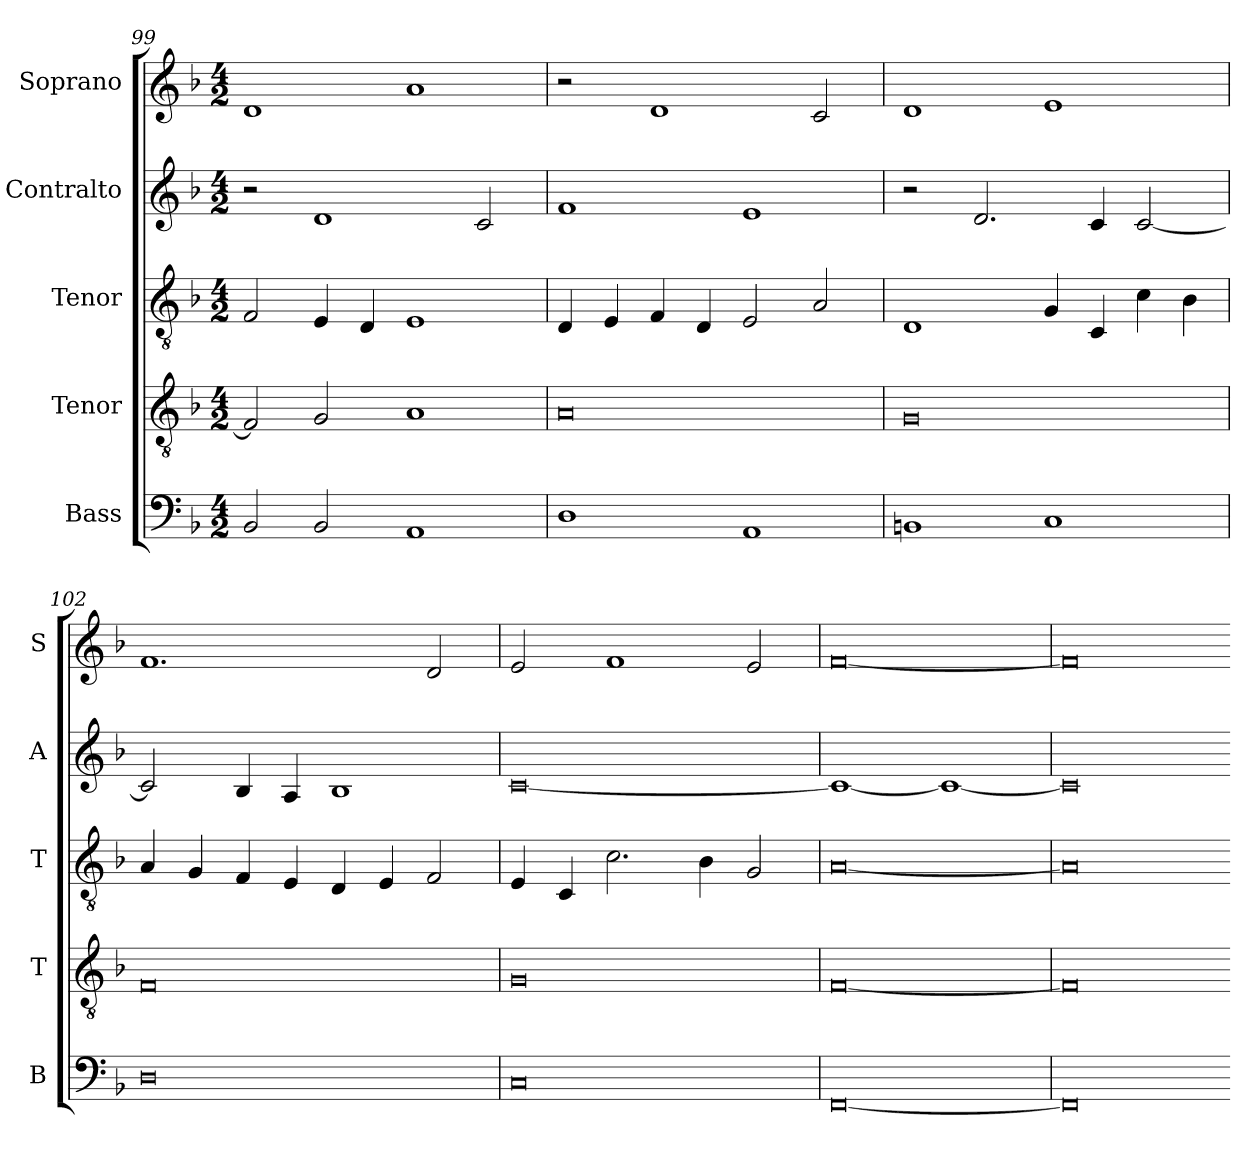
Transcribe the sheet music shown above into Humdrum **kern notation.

**kern	**kern	**kern	**kern	**kern
*part5	*part4	*part3	*part2	*part1
*staff5	*staff4	*staff3	*staff2	*staff1
*I"Bass	*I"Tenor	*I"Tenor	*I"Contralto	*I"Soprano
*I'B	*I'T	*I'T	*I'A	*I'S
*clefF4	*clefGv2	*clefGv2	*clefG2	*clefG2
*k[b-]	*k[b-]	*k[b-]	*k[b-]	*k[b-]
*F:ion	*F:ion	*F:ion	*F:ion	*F:ion
*M4/2	*M4/2	*M4/2	*M4/2	*M4/2
=99	=99	=99	=99	=99
2BB-	2F]	2F	2r	1d
2BB-	2G	4E	1d	.
.	.	4D	.	.
1AA	1A	1E	.	1a
.	.	.	2c	.
=100	=100	=100	=100	=100
1D	0A	4D	1f	2r
.	.	4E	.	.
.	.	4F	.	1d
.	.	4D	.	.
1AA	.	2E	1e	.
.	.	2A	.	2c
=101	=101	=101	=101	=101
1BBn	0G	1D	2r	1d
.	.	.	2.d	.
1C	.	4G	.	1e
.	.	4C	4c	.
.	.	4c	[2c	.
.	.	4B-	.	.
=102	=102	=102	=102	=102
0D	0F	4A	2c]	1.f
.	.	4G	.	.
.	.	4F	4B-	.
.	.	4E	4A	.
.	.	4D	1B-	.
.	.	4E	.	.
.	.	2F	.	2d
=103	=103	=103	=103	=103
0C	0G	4E	[0c	2e
.	.	4C	.	.
.	.	2.c	.	1f
.	.	4B-	.	.
.	.	2G	.	2e
=104	=104	=104	=104	=104
[0FF	[0F	[0A	1c_	[0f
.	.	.	1c_	.
=105	=105	=105	=105	=105
0FF]	0F]	0A]	0c]	0f]
=-	=-	=-	=-	=-
*-	*-	*-	*-	*-
